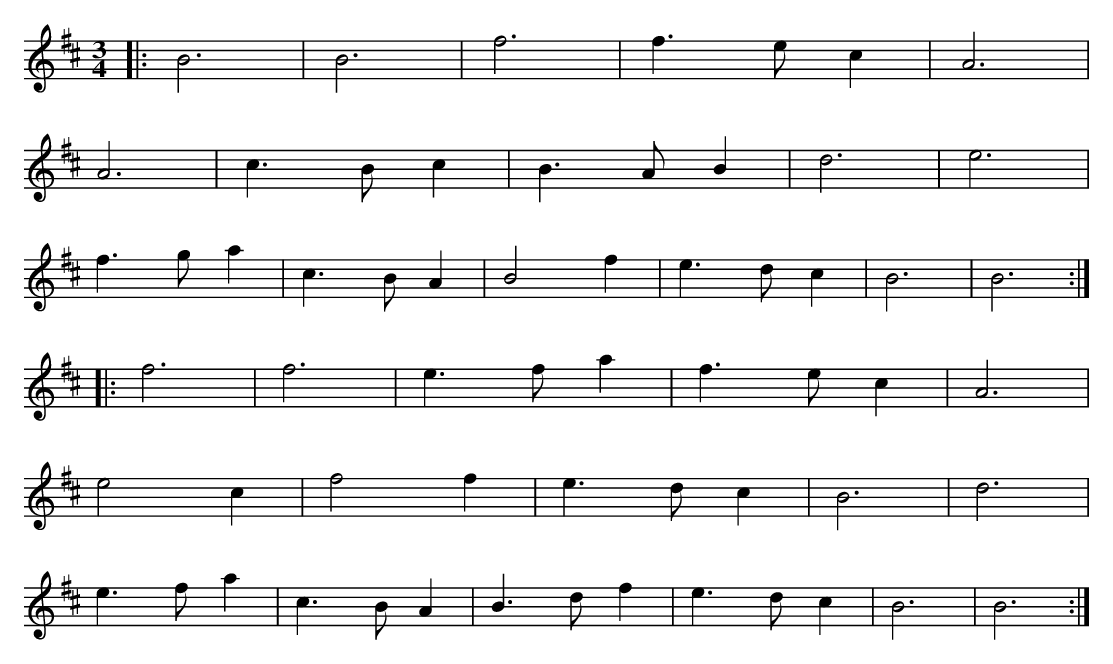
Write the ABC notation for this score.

X:1
M:3/4
K:Bmin
|:B6|B6|f6|f3 e c2|A6|
A6|c3 B c2|B3 A B2|d6|e6|
f3 g a2|c3 B A2|B4 f2|e3 d c2|B6|B6:|
|:f6|f6|e3 f a2|f3 e c2|A6|
e4 c2|f4 f2|e3 d c2|B6|d6|
e3 f a2|c3 B A2|B3 d f2|e3 d c2|B6|B6:|
